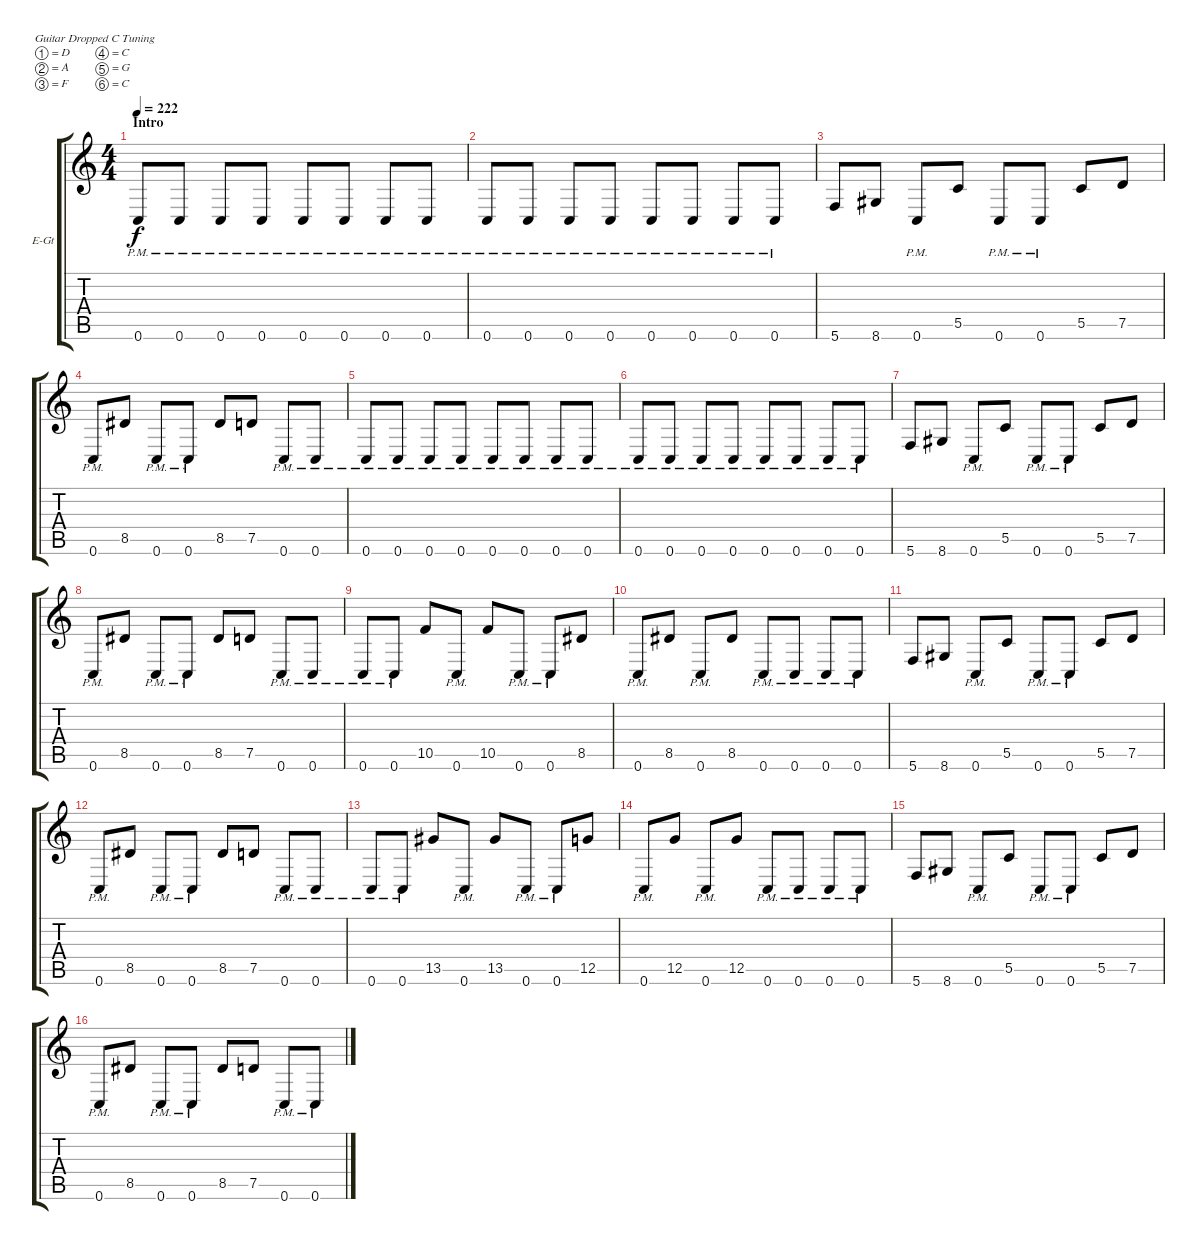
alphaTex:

\defaultSystemsLayout 4
\bracketExtendMode groupsimilarinstruments
\firstSystemTrackNameOrientation horizontal
\otherSystemsTrackNameOrientation horizontal
\track ("Electric Guitar" "E-Gt") {mute instrument distortionguitar}
\staff {score tabs}
\tuning (D4 A3 F3 C3 G2 C2)
\ts (4 4)
\section ("" "Intro")
\tempo 222
\clef g2
\ks c
0.6{pm}.8{dy f instrument distortionguitar} 0.6{pm}.8 0.6{pm}.8 0.6{pm}.8 0.6{pm}.8 0.6{pm}.8 0.6{pm}.8 0.6{pm}.8 |
0.6{pm}.8 0.6{pm}.8 0.6{pm}.8 0.6{pm}.8 0.6{pm}.8 0.6{pm}.8 0.6{pm}.8 0.6{pm}.8 |
5.6.8 8.6.8 0.6{pm}.8 5.5.8 0.6{pm}.8 0.6{pm}.8 5.5.8 7.5.8 |
0.6{pm}.8 8.5.8 0.6{pm}.8 0.6{pm}.8 8.5.8 7.5.8 0.6{pm}.8 0.6{pm}.8 |
0.6{pm}.8 0.6{pm}.8 0.6{pm}.8 0.6{pm}.8 0.6{pm}.8 0.6{pm}.8 0.6{pm}.8 0.6{pm}.8 |
0.6{pm}.8 0.6{pm}.8 0.6{pm}.8 0.6{pm}.8 0.6{pm}.8 0.6{pm}.8 0.6{pm}.8 0.6{pm}.8 |
5.6.8 8.6.8 0.6{pm}.8 5.5.8 0.6{pm}.8 0.6{pm}.8 5.5.8 7.5.8 |
0.6{pm}.8 8.5.8 0.6{pm}.8 0.6{pm}.8 8.5.8 7.5.8 0.6{pm}.8 0.6{pm}.8 |
0.6{pm}.8 0.6{pm}.8 10.5.8 0.6{pm}.8 10.5.8 0.6{pm}.8 0.6{pm}.8 8.5.8 |
0.6{pm}.8 8.5.8 0.6{pm}.8 8.5.8 0.6{pm}.8 0.6{pm}.8 0.6{pm}.8 0.6{pm}.8 |
5.6.8 8.6.8 0.6{pm}.8 5.5.8 0.6{pm}.8 0.6{pm}.8 5.5.8 7.5.8 |
0.6{pm}.8 8.5.8 0.6{pm}.8 0.6{pm}.8 8.5.8 7.5.8 0.6{pm}.8 0.6{pm}.8 |
0.6{pm}.8 0.6{pm}.8 13.5.8 0.6{pm}.8 13.5.8 0.6{pm}.8 0.6{pm}.8 12.5.8 |
0.6{pm}.8 12.5.8 0.6{pm}.8 12.5.8 0.6{pm}.8 0.6{pm}.8 0.6{pm}.8 0.6{pm}.8 |
5.6.8 8.6.8 0.6{pm}.8 5.5.8 0.6{pm}.8 0.6{pm}.8 5.5.8 7.5.8 |
0.6{pm}.8 8.5.8 0.6{pm}.8 0.6{pm}.8 8.5.8 7.5.8 0.6{pm}.8 0.6{pm}.8
